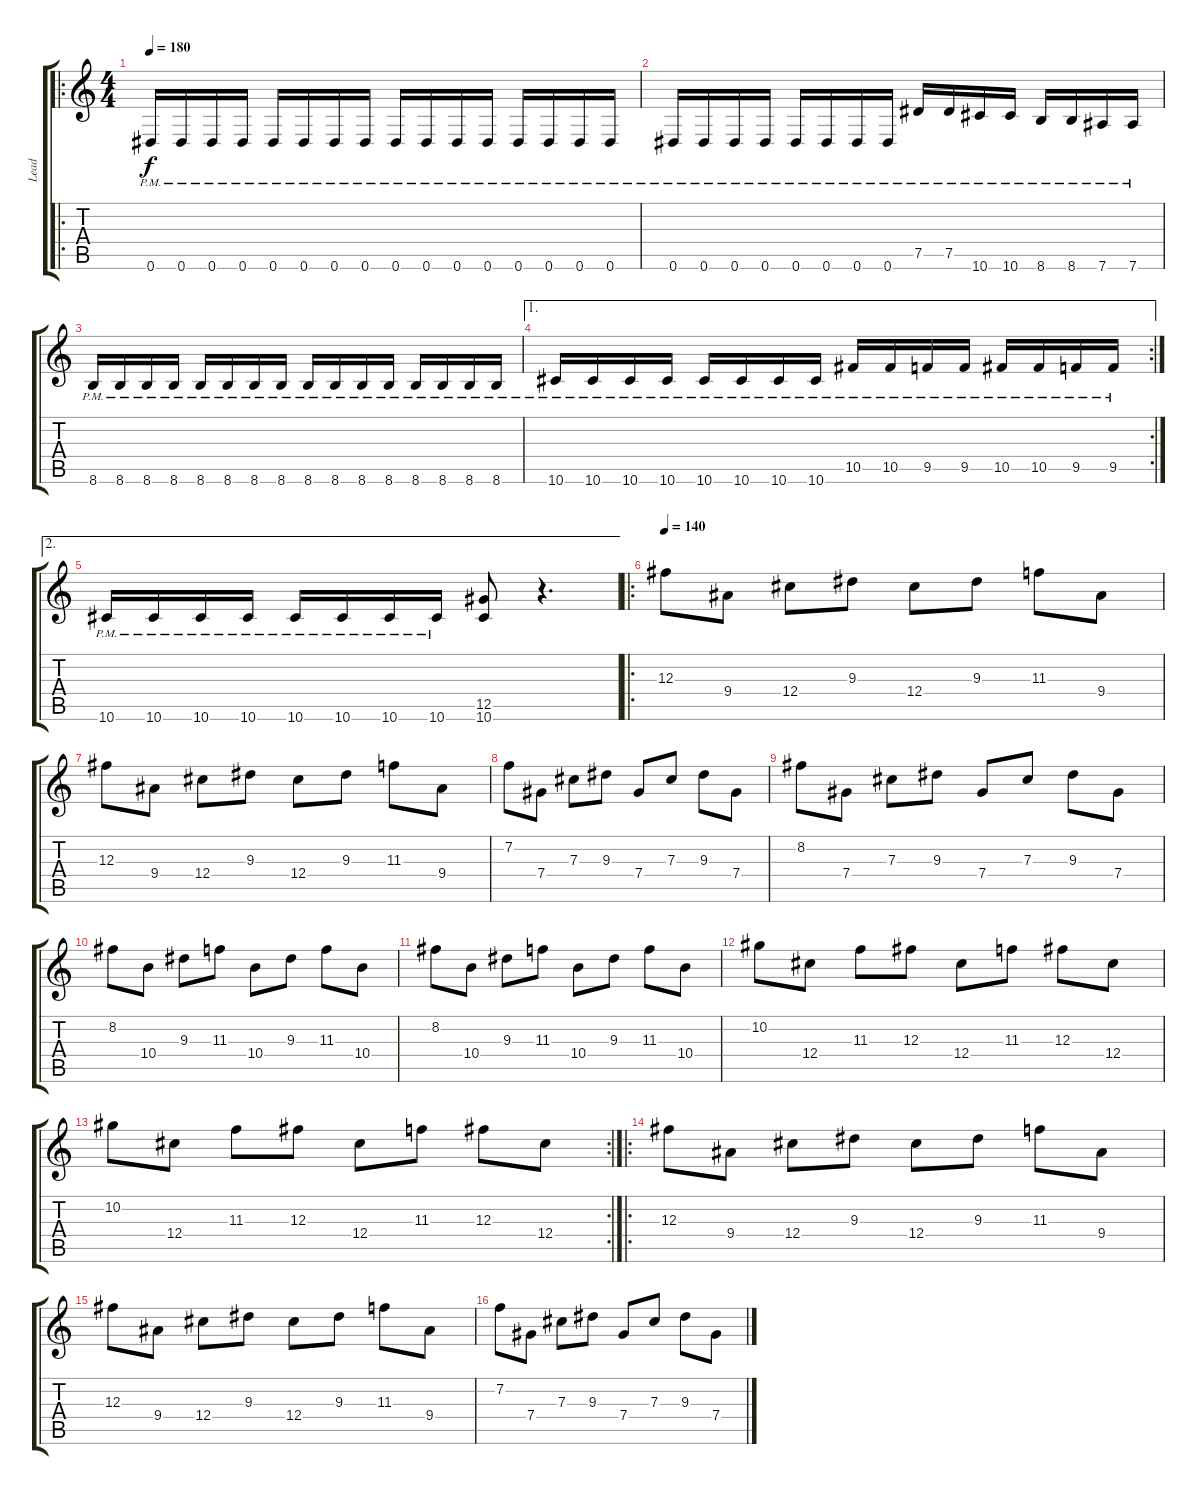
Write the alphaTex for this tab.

\track ("Lead" "Lead") {instrument distortionguitar}
\staff {score tabs}
\tuning (Eb4 Bb3 Gb3 Db3 Ab2 Eb2) {hide}
\ro
\ts (4 4)
\tempo 180
\clef g2
\ks c
0.6{pm}.16{dy f} 0.6{pm}.16 0.6{pm}.16 0.6{pm}.16 0.6{pm}.16 0.6{pm}.16 0.6{pm}.16 0.6{pm}.16 0.6{pm}.16 0.6{pm}.16 0.6{pm}.16 0.6{pm}.16 0.6{pm}.16 0.6{pm}.16 0.6{pm}.16 0.6{pm}.16 |
0.6{pm}.16 0.6{pm}.16 0.6{pm}.16 0.6{pm}.16 0.6{pm}.16 0.6{pm}.16 0.6{pm}.16 0.6{pm}.16 7.5{pm}.16 7.5{pm}.16 10.6{pm}.16 10.6{pm}.16 8.6{pm}.16 8.6{pm}.16 7.6{pm}.16 7.6{pm}.16 |
8.6{pm}.16 8.6{pm}.16 8.6{pm}.16 8.6{pm}.16 8.6{pm}.16 8.6{pm}.16 8.6{pm}.16 8.6{pm}.16 8.6{pm}.16 8.6{pm}.16 8.6{pm}.16 8.6{pm}.16 8.6{pm}.16 8.6{pm}.16 8.6{pm}.16 8.6{pm}.16 |
\ae 1
\rc 2
10.6{pm}.16 10.6{pm}.16 10.6{pm}.16 10.6{pm}.16 10.6{pm}.16 10.6{pm}.16 10.6{pm}.16 10.6{pm}.16 10.5{pm}.16 10.5{pm}.16 9.5{pm}.16 9.5{pm}.16 10.5{pm}.16 10.5{pm}.16 9.5{pm}.16 9.5{pm}.16 |
\ae 2
10.6{pm}.16 10.6{pm}.16 10.6{pm}.16 10.6{pm}.16 10.6{pm}.16 10.6{pm}.16 10.6{pm}.16 10.6{pm}.16 (12.5 10.6).8 r.4{d} |
\ro
\tempo 140
12.3.8 9.4.8 12.4.8 9.3.8 12.4.8 9.3.8 11.3.8 9.4.8 |
12.3.8 9.4.8 12.4.8 9.3.8 12.4.8 9.3.8 11.3.8 9.4.8 |
7.2.8 7.4.8 7.3.8 9.3.8 7.4.8 7.3.8 9.3.8 7.4.8 |
8.2.8 7.4.8 7.3.8 9.3.8 7.4.8 7.3.8 9.3.8 7.4.8 |
8.2.8 10.4.8 9.3.8 11.3.8 10.4.8 9.3.8 11.3.8 10.4.8 |
8.2.8 10.4.8 9.3.8 11.3.8 10.4.8 9.3.8 11.3.8 10.4.8 |
10.2.8 12.4.8 11.3.8 12.3.8 12.4.8 11.3.8 12.3.8 12.4.8 |
\rc 2
10.2.8 12.4.8 11.3.8 12.3.8 12.4.8 11.3.8 12.3.8 12.4.8 |
\ro
12.3.8 9.4.8 12.4.8 9.3.8 12.4.8 9.3.8 11.3.8 9.4.8 |
12.3.8 9.4.8 12.4.8 9.3.8 12.4.8 9.3.8 11.3.8 9.4.8 |
7.2.8 7.4.8 7.3.8 9.3.8 7.4.8 7.3.8 9.3.8 7.4.8
